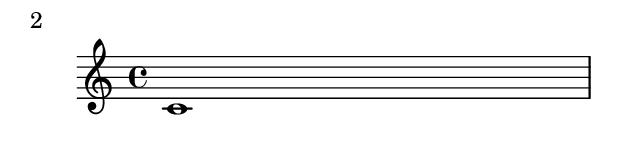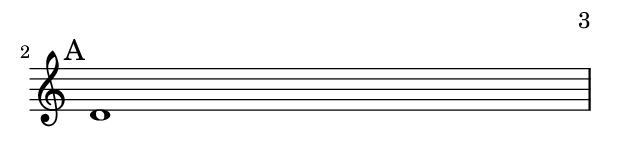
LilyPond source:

%% DO NOT EDIT this file manually; it is automatically
%% generated from LSR http://lsr.dsi.unimi.it
%% Make any changes in LSR itself, or in Documentation/snippets/new/ ,
%% and then run scripts/auxiliar/makelsr.py
%%
%% This file is in the public domain.
\version "2.17.15"

\header {
  lsrtags = "paper-and-layout"

  texidoc = "
A table of contents is included using @code{\\markuplist
\\table-of-contents}.  The TOC items are added with the
@code{\\tocItem} command.

"
  doctitle = "Table of contents"
} % begin verbatim


#(set-default-paper-size "a6")

\book {
  \markuplist \table-of-contents
  \pageBreak
  \tocItem \markup { The first score }
  \score {
    {
      c'1 \pageBreak
      \mark "A" \tocItem \markup { Mark A }
      d'1
    }
  }
  \pageBreak
  \tocItem \markup { The second score }
  \score {
    { e'1 }
    \header { piece = "Second score" }
  }
}
